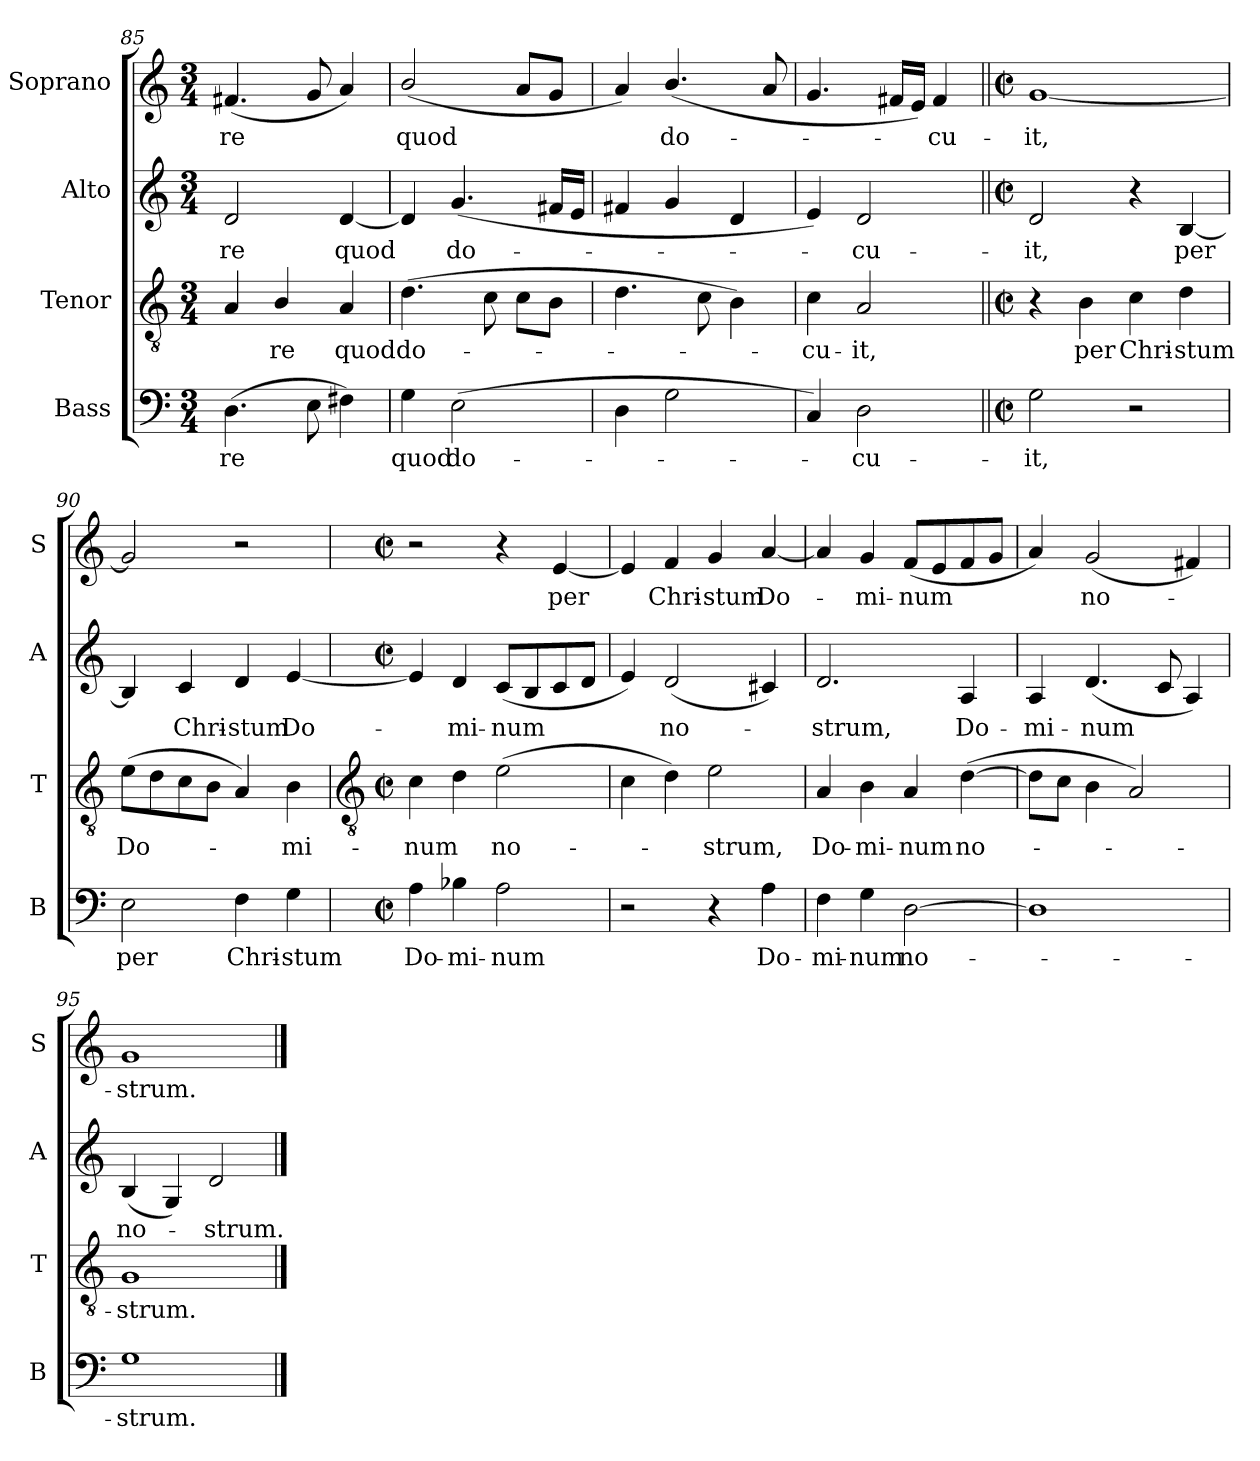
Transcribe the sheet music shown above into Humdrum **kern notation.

**kern	**text	**kern	**text	**kern	**text	**kern	**text
*part4	*part4	*part3	*part3	*part2	*part2	*part1	*part1
*staff4	*staff4	*staff3	*staff3	*staff2	*staff2	*staff1	*staff1
*I"Bass	*	*I"Tenor	*	*I"Alto	*	*I"Soprano	*
*I'B	*	*I'T	*	*I'A	*	*I'S	*
*clefF4	*	*clefGv2	*	*clefG2	*	*clefG2	*
*k[]	*	*k[]	*	*k[]	*	*k[]	*
*C:	*	*C:	*	*C:	*	*C:	*
*M3/4	*	*M3/4	*	*M3/4	*	*M3/4	*
=85	=85	=85	=85	=85	=85	=85	=85
!	!LO:LY:b	!	!	!	!LO:LY:b	!	!LO:LY:b
(>4.D	-re	4A	.	2d	-re	(<4.f#X	-re
!	!	!	!LO:LY:b	!	!	!	!
.	.	4B/	re	.	.	.	.
8E	.	.	.	.	.	8g	.
!	!	!	!LO:LY:b	!	!LO:LY:b	!	!
4F#X)	.	4A	quod	[4d	quod	4a)	.
=86	=86	=86	=86	=86	=86	=86	=86
!	!LO:LY:b	!	!LO:LY:b	!	!	!	!LO:LY:b
4G	quod	(>4.d	do-	4d]	.	(<2b/	quod
!	!LO:LY:b	!	!	!	!LO:LY:b	!	!
(>2E	do-	.	.	(<4.g	do-	.	.
.	.	8c	.	.	.	.	.
.	.	8cL	.	.	.	8aL	.
.	.	8BJ	.	16f#XLL	.	8gJ	.
.	.	.	.	16eJJ	.	.	.
=87	=87	=87	=87	=87	=87	=87	=87
4D	.	4.d	.	4f#X	.	4a)	.
!	!	!	!	!	!	!	!LO:LY:b
2G	.	.	.	4g	.	(<4.b/	do-
.	.	8c	.	.	.	.	.
.	.	4B)	.	4d	.	.	.
.	.	.	.	.	.	8a	.
=88	=88	=88	=88	=88	=88	=88	=88
!	!	!	!LO:LY:b	!	!	!	!
4C)	.	4c	cu-	4e)	.	4.g	.
!	!LO:LY:b	!	!LO:LY:b	!	!LO:LY:b	!	!
2D	cu-	2A	-it,	2d	cu-	.	.
.	.	.	.	.	.	16f#XLL	.
.	.	.	.	.	.	16eJJ)	.
!	!	!	!	!	!	!	!LO:LY:b
.	.	.	.	.	.	4f#	cu-
=89||	=89||	=89||	=89||	=89||	=89||	=89||	=89||
*M2/2	*	*M2/2	*	*M2/2	*	*M2/2	*
*met(c|)	*	*met(c|)	*	*met(c|)	*	*met(c|)	*
!	!LO:LY:b	!	!	!	!LO:LY:b	!	!LO:LY:b
2G	-it,	4r	.	2d	-it,	[1g	-it,
!	!	!	!LO:LY:b	!	!	!	!
.	.	4B	per	.	.	.	.
!	!	!	!LO:LY:b	!	!	!	!
2r	.	4c	Chri-	4r	.	.	.
!	!	!	!LO:LY:b	!	!LO:LY:b	!	!
.	.	4d	-stum	[4B	per	.	.
=90	=90	=90	=90	=90	=90	=90	=90
!	!LO:LY:b	!	!LO:LY:b	!	!	!	!
2E	per	(>8eL	Do-	4B]	.	2g]	.
.	.	8d	.	.	.	.	.
!	!	!	!	!	!LO:LY:b	!	!
.	.	8c	.	4c	Chri-	.	.
.	.	8BJ	.	.	.	.	.
!	!LO:LY:b	!	!	!	!LO:LY:b	!	!
4F	Chri-	4A)	.	4d	-stum	2r	.
!	!LO:LY:b	!	!LO:LY:b	!	!LO:LY:b	!	!
4G	-stum	4B	mi-	[4e	Do-	.	.
!!LO:LB:g=z
=91	=91	=91	=91	=91	=91	=91	=91
*	*	*clefGv2	*	*	*	*	*
*M2/2	*	*M2/2	*	*M2/2	*	*M2/2	*
*met(c|)	*	*met(c|)	*	*met(c|)	*	*met(c|)	*
!	!LO:LY:b	!	!LO:LY:b	!	!	!	!
4A	Do-	4c	-num	4e]	.	2r	.
!	!LO:LY:b	!	!	!	!LO:LY:b	!	!
4B-X	-mi-	4d	.	4d	mi-	.	.
!	!LO:LY:b	!	!LO:LY:b	!	!LO:LY:b	!	!
2A	-num	(>2e	no-	(<8cL	-num	4r	.
.	.	.	.	8B	.	.	.
!	!	!	!	!	!	!	!LO:LY:b
.	.	.	.	8c	.	[4e	per
.	.	.	.	8dJ	.	.	.
=92	=92	=92	=92	=92	=92	=92	=92
2r	.	4c	.	4e)	.	4e]	.
!	!	!	!	!	!LO:LY:b	!	!LO:LY:b
.	.	4d)	.	(<2d	no-	4f	Chri-
!	!	!	!LO:LY:b	!	!	!	!LO:LY:b
4r	.	2e	strum,	.	.	4g	-stum
!	!LO:LY:b	!	!	!	!	!	!LO:LY:b
4A	Do-	.	.	4c#X)	.	[4a	Do-
=93	=93	=93	=93	=93	=93	=93	=93
!	!LO:LY:b	!	!LO:LY:b	!	!LO:LY:b	!	!
4F	-mi-	4A	Do-	2.d	strum,	4a]	.
!	!LO:LY:b	!	!LO:LY:b	!	!	!	!LO:LY:b
4G	-num	4B	-mi-	.	.	4g	mi-
!	!LO:LY:b	!	!LO:LY:b	!	!	!	!LO:LY:b
[2D	no-	4A	-num	.	.	(<8fL	-num
.	.	.	.	.	.	8e	.
!	!	!	!LO:LY:b	!	!LO:LY:b	!	!
.	.	(>[4d	no-	4A	Do-	8f	.
.	.	.	.	.	.	8gJ	.
=94	=94	=94	=94	=94	=94	=94	=94
!	!	!	!	!	!LO:LY:b	!	!
1D]	.	8dL]	.	4A	-mi-	4a)	.
.	.	8cJ	.	.	.	.	.
!	!	!	!	!	!LO:LY:b	!	!LO:LY:b
.	.	4B	.	(<4.d	-num	(<2g	no-
.	.	2A)	.	.	.	.	.
.	.	.	.	8c	.	.	.
.	.	.	.	4A)	.	4f#X)	.
=95	=95	=95	=95	=95	=95	=95	=95
!	!LO:LY:b	!	!LO:LY:b	!	!LO:LY:b	!	!LO:LY:b
1G	strum.	1G	strum.	(<4B	no-	1g	strum.
.	.	.	.	4G)	.	.	.
!	!	!	!	!	!LO:LY:b	!	!
.	.	.	.	2d	strum.	.	.
==	==	==	==	==	==	==	==
*-	*-	*-	*-	*-	*-	*-	*-
